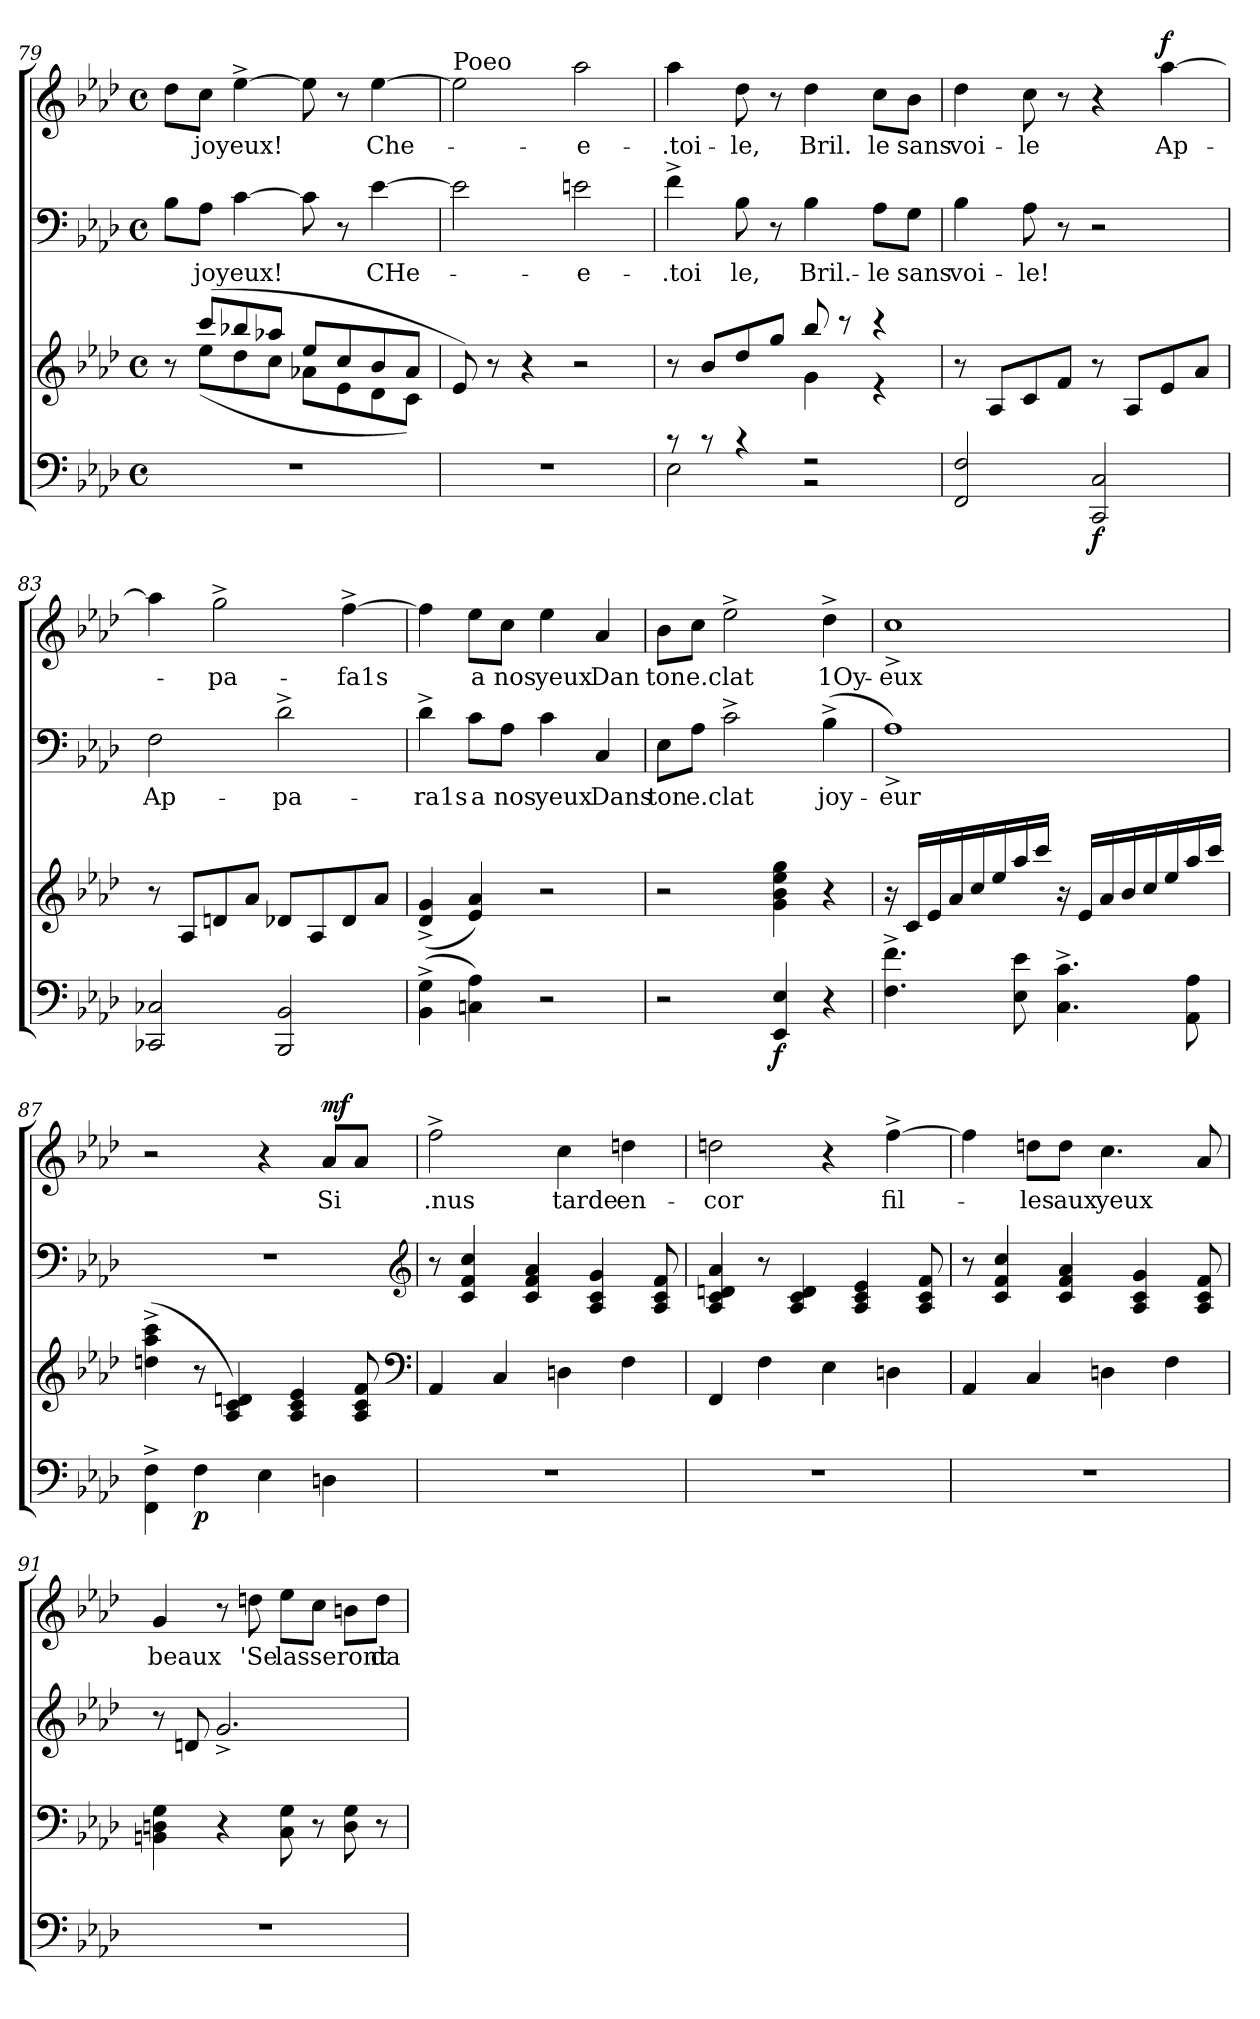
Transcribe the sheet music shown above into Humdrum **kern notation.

**kern	**dynam	**kern	**kern	**text	**kern	**text	**dynam
*part4	*part4	*part3	*part2	*part2	*part1	*part1	*part1
*staff4	*staff4	*staff3	*staff2	*staff2	*staff1	*staff1	*staff1
*clefF4	*	*clefG2	*clefF4	*	*clefG2	*	*
*k[b-e-a-d-]	*	*k[b-e-a-d-]	*k[b-e-a-d-]	*	*k[b-e-a-d-]	*	*
*A-:	*	*A-:	*A-:	*	*A-:	*	*
*M4/4	*	*M4/4	*M4/4	*	*M4/4	*	*
*met(c)	*	*met(c)	*met(c)	*	*met(c)	*	*
=79	=79	=79	=79	=79	=79	=79	=79
*	*	*^	*	*	*	*	*
1r	.	8r	8ryy	8B-\L	.	8dd-\L	.	.
.	.	(8ccc/L	(8ee-\L	8A-\J	joyeux!	8cc\J	joyeux!	.
.	.	8bb-X/	8dd-\	[4c\	.	[4ee-^\	.	.
.	.	8aa-X/J	8cc\J	.	.	.	.	.
.	.	8ee-/L	8a-X\L	8c\]	.	8ee-\]	.	.
.	.	8cc/	8e-\	8r	.	8r	.	.
.	.	8b-/	8d-\	[4e-\	CHe-	[4ee-\	Che-	.
.	.	8a-/J	8c\J)	.	.	.	.	.
=80	=80	=80	=80	=80	=80	=80	=80	=80
!	!	!	!	!	!	!LO:TX:t=Poeo	!	!
*	*	*v	*v	*	*	*	*	*
1r	.	8e-/)	2e-\]	.	2ee-\]	.	.
.	.	8r	.	.	.	.	.
.	.	4r	.	.	.	.	.
.	.	2r	2en\	e-	2aa-\	e-	.
!!LO:LB:g=z
=81	=81	=81	=81	=81	=81	=81	=81
*^	*	*^	*	*	*	*	*
8r	2E-\	.	8r	2ryy	4f^\	.toi	4aa-\	.toi-	.
8r	.	.	8b-/L	.	.	.	.	.	.
4r	.	.	8dd-/	.	8B-\	le,	8dd-\	le,	.
.	.	.	8gg/J	.	8r	.	8r	.	.
2r	2r	.	8bb-/	4g\	4B-\	Bril.-	4dd-\	Bril.	.
.	.	.	8r	.	.	.	.	.	.
.	.	.	4r	4r	8A-\L	le	8cc\L	le	.
.	.	.	.	.	8G\J	sans	8b-\J	sans	.
*v	*v	*	*	*	*	*	*	*	*
*	*	*v	*v	*	*	*	*	*
=82	=82	=82	=82	=82	=82	=82	=82
2FF/ 2F/	.	8r	4B-\	voi-	4dd-\	voi-	.
.	.	8A-/L	.	.	.	.	.
.	.	8c/	8A-\	le!	8cc\	le	.
.	.	8f/J	8r	.	8r	.	.
2CC/ 2C/	f.	8r	2r	.	4r	.	.
.	.	8A-/L	.	.	.	.	.
.	.	8e-/	.	.	[4aa-\	Ap-	f
.	.	8a-/J	.	.	.	.	.
=83	=83	=83	=83	=83	=83	=83	=83
2CC-X/ 2C-X/	.	8r	2F\	Ap-	4aa-\]	.	.
.	.	8A-/L	.	.	.	.	.
.	.	8dn/	.	.	2gg^\	pa-	.
.	.	8a-/J	.	.	.	.	.
2BBB-/ 2BB-/	.	8d-X/L	2d-^\	pa-	.	.	.
.	.	8A-/	.	.	.	.	.
.	.	8d-/	.	.	[4ff^\	fa1s	.
.	.	8a-/J	.	.	.	.	.
=84	=84	=84	=84	=84	=84	=84	=84
(4BB-^\ 4G^\	.	(4d-^/ 4g^/	4d-^\	ra1s	4ff\]	.	.
4Cn\ 4A-\)	.	4e-/ 4a-/)	8c\L	a	8ee-\L	a	.
.	.	.	8A-\J	nos	8cc\J	nos	.
2r	.	2r	4c\	yeux	4ee-\	yeux	.
.	.	.	4C/	Dans	4a-/	Dan	.
!!LO:PB:g=z
=85	=85	=85	=85	=85	=85	=85	=85
2r	.	2r	8E-\L	ton	8b-\L	ton	.
.	.	.	8A-\J	e.clat	8cc\J	e.clat	.
.	.	.	2c^\	.	2ee-^\	.	.
4EE-/ 4E-/	f	4g\ 4b-\ 4ee-\ 4gg\	.	.	.	.	.
4r	.	4r	(4B-^\	joy-	4dd-^\	1Oy-	.
=86	=86	=86	=86	=86	=86	=86	=86
4.F^\ 4.f^\	.	16r	1A-^/)	eur	1cc^/	eux	.
.	.	16c/LL	.	.	.	.	.
.	.	16e-/	.	.	.	.	.
.	.	16a-/	.	.	.	.	.
.	.	16cc/	.	.	.	.	.
.	.	16ee-/	.	.	.	.	.
8E-\ 8e-\	.	16aa-/	.	.	.	.	.
.	.	16ccc/JJ	.	.	.	.	.
4.C^\ 4.c^\	.	16r	.	.	.	.	.
.	.	16e-/LL	.	.	.	.	.
.	.	16a-/	.	.	.	.	.
.	.	16b-/	.	.	.	.	.
.	.	16cc/	.	.	.	.	.
.	.	16ee-/	.	.	.	.	.
8AA-\ 8A-\	.	16aa-/	.	.	.	.	.
.	.	16ccc/JJ	.	.	.	.	.
=87	=87	=87	=87	=87	=87	=87	=87
4FF^\ 4F^\	.	(4ddn^\ 4aa-^\ 4ccc^\	1r	.	2r	.	.
4F\	p	8r	.	.	.	.	.
.	.	4A-/ 4c/ 4dn/)	.	.	.	.	.
4E-\	.	.	.	.	4r	.	.
.	.	4A-/ 4c/ 4e-/	.	.	.	.	.
4Dn\	.	.	.	.	8a-/L	Si	mf
.	.	8A-/ 8c/ 8f/	.	.	8a-/J	.	.
*	*	*clefF4	*clefG2	*	*	*	*
!!LO:LB:g=z
=88	=88	=88	=88	=88	=88	=88	=88
1r	.	4AA-/	8r	.	2ff^\	.nus	.
.	.	.	4c/ 4f/ 4cc/	.	.	.	.
.	.	4C/	.	.	.	.	.
.	.	.	4c/ 4f/ 4a-/	.	.	.	.
.	.	4Dn\	.	.	4cc\	tarde	.
.	.	.	4A-/ 4c/ 4g/	.	.	.	.
.	.	4F\	.	.	4ddn\	en-	.
.	.	.	8A-/ 8c/ 8f/	.	.	.	.
=89	=89	=89	=89	=89	=89	=89	=89
1r	.	4FF/	4A-/ 4c/ 4dn/ 4a-/	.	2ddn\	cor	.
.	.	4F\	8r	.	.	.	.
.	.	.	4A-/ 4c/ 4d/	.	.	.	.
.	.	4E-\	.	.	4r	.	.
.	.	.	4A-/ 4c/ 4e-/	.	.	.	.
.	.	4Dn\	.	.	[4ff^\	fil-	.
.	.	.	8A-/ 8c/ 8f/	.	.	.	.
=90	=90	=90	=90	=90	=90	=90	=90
1r	.	4AA-/	8r	.	4ff\]	.	.
.	.	.	4c/ 4f/ 4cc/	.	.	.	.
.	.	4C/	.	.	8ddn\L	les	.
.	.	.	4c/ 4f/ 4a-/	.	8dd\J	aux	.
.	.	4Dn\	.	.	4.cc\	yeux	.
.	.	.	4A-/ 4c/ 4g/	.	.	.	.
.	.	4F\	.	.	.	.	.
.	.	.	8A-/ 8c/ 8f/	.	8a-/	.	.
=91	=91	=91	=91	=91	=91	=91	=91
1r	.	4BBn\ 4Dn\ 4G\	8r	.	4g/	beaux	.
.	.	.	8dn/	.	.	.	.
.	.	4r	2.g^/	.	8r	.	.
.	.	.	.	.	8ddn\	'Se	.
.	.	8C\ 8G\	.	.	8ee-\L	lasseront	.
.	.	8r	.	.	8cc\J	.	.
.	.	8D\ 8G\	.	.	8bn\L	.	.
.	.	8r	.	.	8dd\J	da	.
=	=	=	=	=	=	=	=
*-	*-	*-	*-	*-	*-	*-	*-
